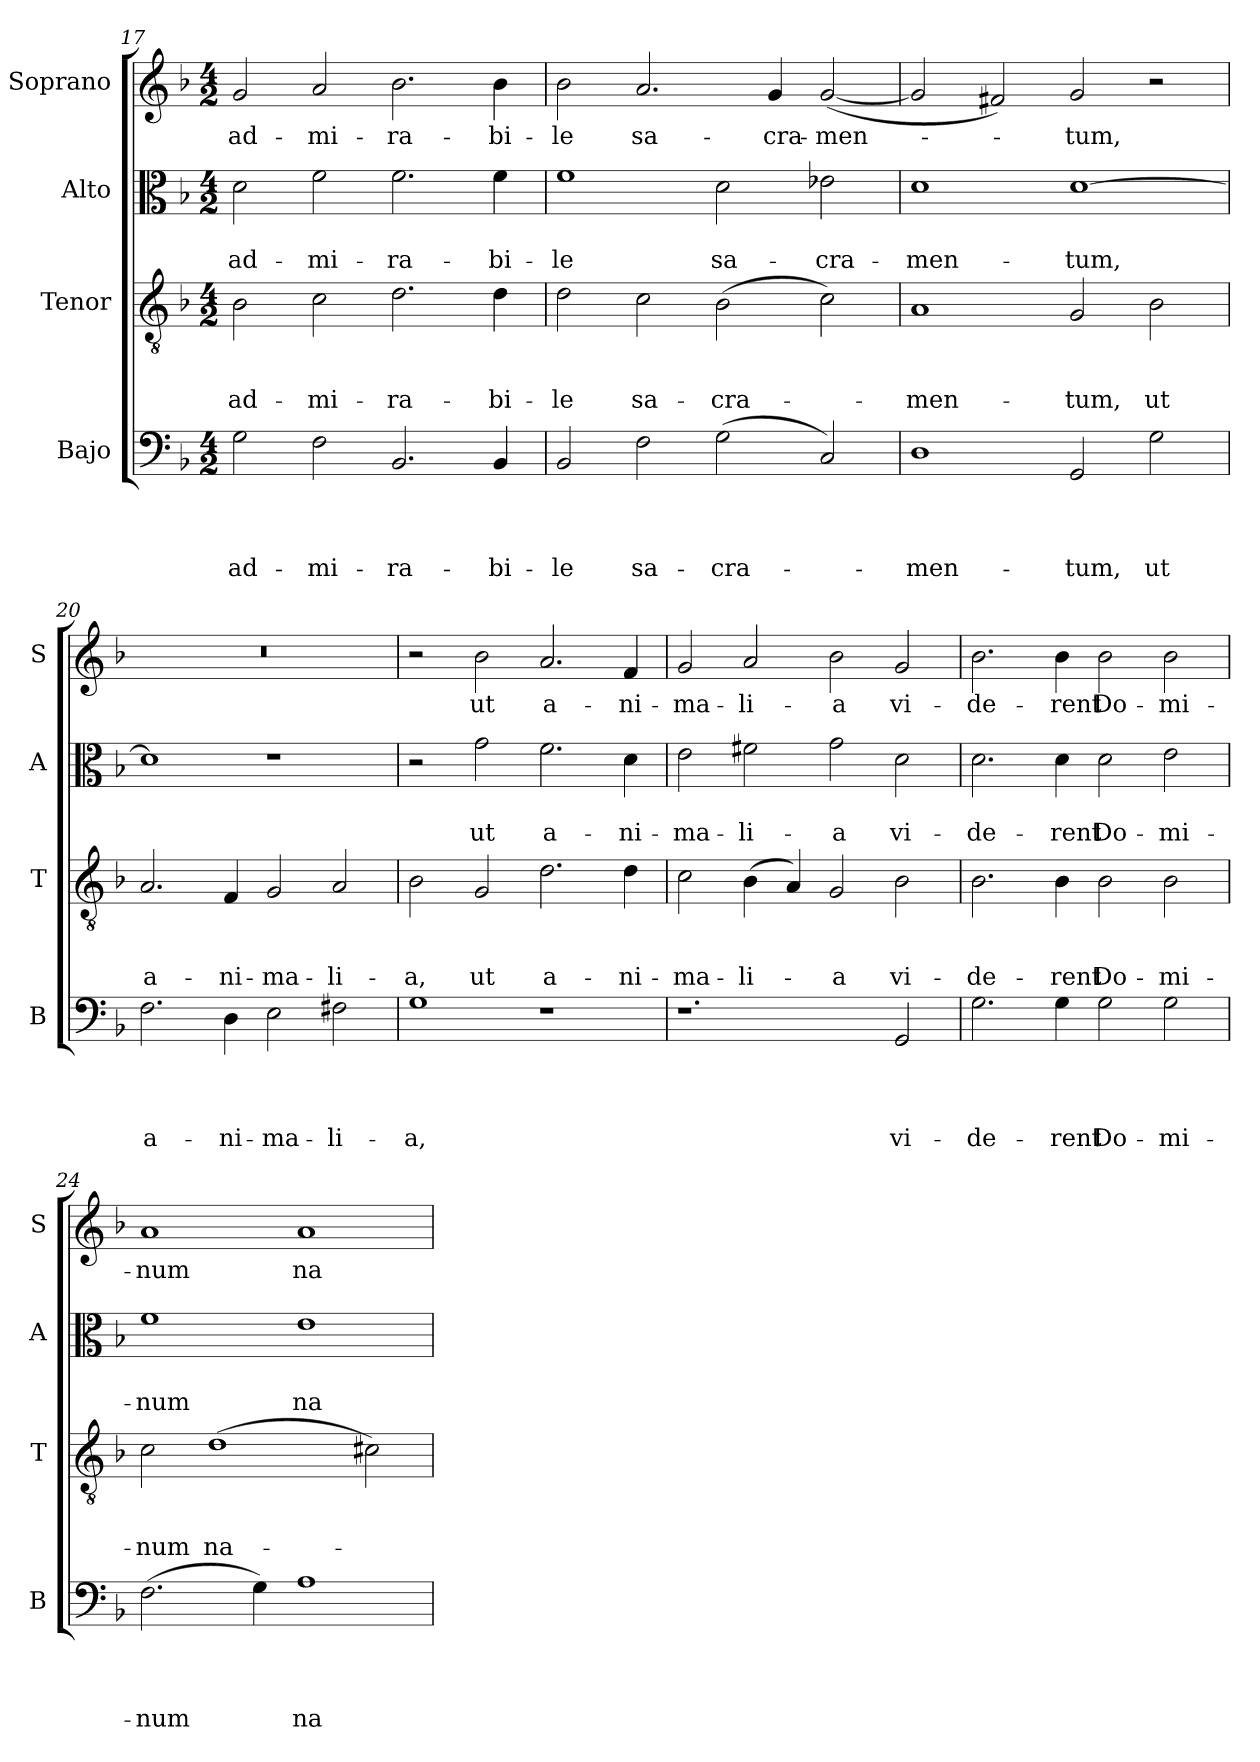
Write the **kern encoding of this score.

**kern	**text	**text	**text	**text	**kern	**text	**text	**text	**kern	**text	**text	**kern	**text
*part4	*part4	*part4	*part4	*part4	*part3	*part3	*part3	*part3	*part2	*part2	*part2	*part1	*part1
*staff4	*staff4	*staff4	*staff4	*staff4	*staff3	*staff3	*staff3	*staff3	*staff2	*staff2	*staff2	*staff1	*staff1
*I"Bajo	*	*	*	*	*I"Tenor	*	*	*	*I"Alto	*	*	*I"Soprano	*
*I'B	*	*	*	*	*I'T	*	*	*	*I'A	*	*	*I'S	*
*clefF4	*	*	*	*	*clefGv2	*	*	*	*clefC3	*	*	*clefG2	*
*k[b-]	*	*	*	*	*k[b-]	*	*	*	*k[b-]	*	*	*k[b-]	*
*d:	*	*	*	*	*d:	*	*	*	*d:	*	*	*d:	*
*M4/2	*	*	*	*	*M4/2	*	*	*	*M4/2	*	*	*M4/2	*
=17	=17	=17	=17	=17	=17	=17	=17	=17	=17	=17	=17	=17	=17
!	!	!	!	!LO:LY:b	!	!	!	!LO:LY:b	!	!	!LO:LY:b	!	!LO:LY:b
2G\	.	.	.	ad-	2B-\	.	.	ad-	2d\	.	ad-	2g/	ad-
!	!	!	!	!LO:LY:b	!	!	!	!LO:LY:b	!	!	!LO:LY:b	!	!LO:LY:b
2F\	.	.	.	-mi-	2c\	.	.	-mi-	2f\	.	-mi-	2a/	-mi-
!	!	!	!	!LO:LY:b	!	!	!	!LO:LY:b	!	!	!LO:LY:b	!	!LO:LY:b
2.BB-/	.	.	.	-ra-	2.d\	.	.	-ra-	2.f\	.	-ra-	2.b-\	-ra-
!	!	!	!	!LO:LY:b	!	!	!	!LO:LY:b	!	!	!LO:LY:b	!	!LO:LY:b
4BB-/	.	.	.	-bi-	4d\	.	.	-bi-	4f\	.	-bi-	4b-\	-bi-
=18	=18	=18	=18	=18	=18	=18	=18	=18	=18	=18	=18	=18	=18
!	!	!	!	!LO:LY:b	!	!	!	!LO:LY:b	!	!	!LO:LY:b	!	!LO:LY:b
2BB-/	.	.	.	-le	2d\	.	.	-le	1f	.	-le	2b-\	-le
!	!	!	!	!LO:LY:b	!	!	!	!LO:LY:b	!	!	!	!	!LO:LY:b
2F\	.	.	.	sa-	2c\	.	.	sa-	.	.	.	2.a/	sa-
!	!	!	!	!LO:LY:b	!	!	!	!LO:LY:b	!	!	!LO:LY:b	!	!
(>2G\	.	.	.	-cra-	(>2B-\	.	.	-cra-	2d\	.	sa-	.	.
!	!	!	!	!	!	!	!	!	!	!	!	!	!LO:LY:b
.	.	.	.	.	.	.	.	.	.	.	.	4g/	-cra-
!	!	!	!	!	!	!	!	!	!	!	!LO:LY:b	!	!LO:LY:b
2C/)	.	.	.	.	2c\)	.	.	.	2e-X\	.	-cra-	(<[2g/	-men-
!!LO:PB:g=z
=19	=19	=19	=19	=19	=19	=19	=19	=19	=19	=19	=19	=19	=19
!	!	!	!	!LO:LY:b	!	!	!	!LO:LY:b	!	!	!LO:LY:b	!	!
1D	.	.	.	-men-	1A	.	.	-men-	1d	.	-men-	2g/]	.
.	.	.	.	.	.	.	.	.	.	.	.	2f#X/)	.
!	!	!	!	!LO:LY:b	!	!	!	!LO:LY:b	!	!	!LO:LY:b	!	!LO:LY:b
2GG/	.	.	.	-tum,	2G/	.	.	-tum,	[1d	.	-tum,	2g/	-tum,
!	!	!	!	!LO:LY:b	!	!	!	!LO:LY:b	!	!	!	!	!
2G\	.	.	.	ut	2B-\	.	.	ut	.	.	.	2r	.
=20	=20	=20	=20	=20	=20	=20	=20	=20	=20	=20	=20	=20	=20
!	!	!	!	!LO:LY:b	!	!	!	!LO:LY:b	!	!	!	!	!
2.F\	.	.	.	a-	2.A/	.	.	a-	1d]	.	.	0r	.
!	!	!	!	!LO:LY:b	!	!	!	!LO:LY:b	!	!	!	!	!
4D\	.	.	.	-ni-	4F/	.	.	-ni-	.	.	.	.	.
!	!	!	!	!LO:LY:b	!	!	!	!LO:LY:b	!	!	!	!	!
2E\	.	.	.	-ma-	2G/	.	.	-ma-	1r	.	.	.	.
!	!	!	!	!LO:LY:b	!	!	!	!LO:LY:b	!	!	!	!	!
2F#X\	.	.	.	-li-	2A/	.	.	-li-	.	.	.	.	.
=21	=21	=21	=21	=21	=21	=21	=21	=21	=21	=21	=21	=21	=21
!	!	!	!	!LO:LY:b	!	!	!	!LO:LY:b	!	!	!	!	!
1G	.	.	.	-a,	2B-\	.	.	-a,	2r	.	.	2r	.
!	!	!	!	!	!	!	!	!LO:LY:b	!	!	!LO:LY:b	!	!LO:LY:b
.	.	.	.	.	2G/	.	.	ut	2g\	.	ut	2b-\	ut
!	!	!	!	!	!	!	!	!LO:LY:b	!	!	!LO:LY:b	!	!LO:LY:b
1r	.	.	.	.	2.d\	.	.	a-	2.f\	.	a-	2.a/	a-
!	!	!	!	!	!	!	!	!LO:LY:b	!	!	!LO:LY:b	!	!LO:LY:b
.	.	.	.	.	4d\	.	.	-ni-	4d\	.	-ni-	4f/	-ni-
=22	=22	=22	=22	=22	=22	=22	=22	=22	=22	=22	=22	=22	=22
!	!	!	!	!	!	!	!	!LO:LY:b	!	!	!LO:LY:b	!	!LO:LY:b
1.r	.	.	.	.	2c\	.	.	-ma-	2e\	.	-ma-	2g/	-ma-
!	!	!	!	!	!	!	!	!LO:LY:b	!	!	!LO:LY:b	!	!LO:LY:b
.	.	.	.	.	(>4B-\	.	.	-li-	2f#X\	.	-li-	2a/	-li-
.	.	.	.	.	4A/)	.	.	.	.	.	.	.	.
!	!	!	!	!	!	!	!	!LO:LY:b	!	!	!LO:LY:b	!	!LO:LY:b
.	.	.	.	.	2G/	.	.	-a	2g\	.	-a	2b-\	-a
!	!	!	!	!LO:LY:b	!	!	!	!LO:LY:b	!	!	!LO:LY:b	!	!LO:LY:b
2GG/	.	.	.	vi-	2B-\	.	.	vi-	2d\	.	vi-	2g/	vi-
=23	=23	=23	=23	=23	=23	=23	=23	=23	=23	=23	=23	=23	=23
!	!	!	!	!LO:LY:b	!	!	!	!LO:LY:b	!	!	!LO:LY:b	!	!LO:LY:b
2.G\	.	.	.	-de-	2.B-\	.	.	-de-	2.d\	.	-de-	2.b-\	-de-
!	!	!	!	!LO:LY:b	!	!	!	!LO:LY:b	!	!	!LO:LY:b	!	!LO:LY:b
4G\	.	.	.	-rent	4B-\	.	.	-rent	4d\	.	-rent	4b-\	-rent
!	!	!	!	!LO:LY:b	!	!	!	!LO:LY:b	!	!	!LO:LY:b	!	!LO:LY:b
2G\	.	.	.	Do-	2B-\	.	.	Do-	2d\	.	Do-	2b-\	Do-
!	!	!	!	!LO:LY:b	!	!	!	!LO:LY:b	!	!	!LO:LY:b	!	!LO:LY:b
2G\	.	.	.	-mi-	2B-\	.	.	-mi-	2e\	.	-mi-	2b-\	-mi-
=24	=24	=24	=24	=24	=24	=24	=24	=24	=24	=24	=24	=24	=24
!	!	!	!	!LO:LY:b	!	!	!	!LO:LY:b	!	!	!LO:LY:b	!	!LO:LY:b
(>2.F\	.	.	.	-num	2c\	.	.	-num	1f	.	-num	1a	-num
!	!	!	!	!	!	!	!	!LO:LY:b	!	!	!	!	!
.	.	.	.	.	(>1d	.	.	na-	.	.	.	.	.
4G\)	.	.	.	.	.	.	.	.	.	.	.	.	.
!	!	!	!	!LO:LY:b	!	!	!	!	!	!	!LO:LY:b	!	!LO:LY:b
1A	.	.	.	na-	.	.	.	.	1e	.	na-	1a	na-
.	.	.	.	.	2c#X\)	.	.	.	.	.	.	.	.
=	=	=	=	=	=	=	=	=	=	=	=	=	=
*-	*-	*-	*-	*-	*-	*-	*-	*-	*-	*-	*-	*-	*-
